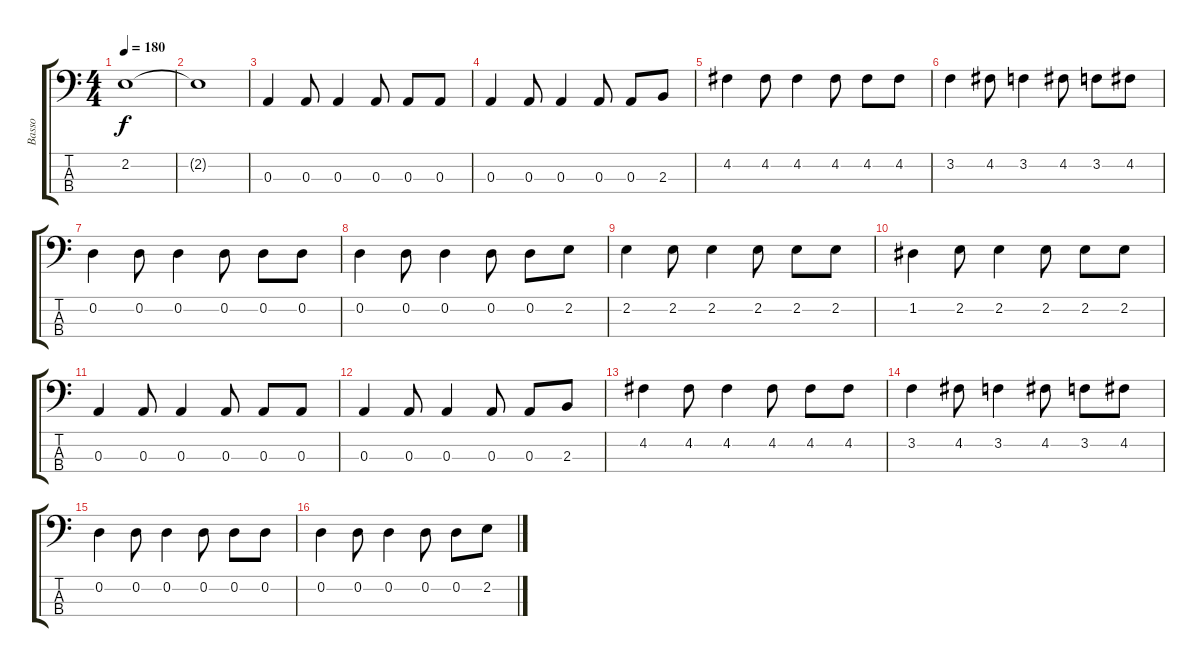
\track ("Basso" "Basso") {instrument electricbasspick}
\staff {score tabs}
\tuning (G2 D2 A1 E1) {hide}
\ts (4 4)
\tempo 180
\clef f4
\ks c
2.2.1{dy f} |
2.2{t}.1 |
0.3.4 0.3.8 0.3.4 0.3.8 0.3.8 0.3.8 |
0.3.4 0.3.8 0.3.4 0.3.8 0.3.8 2.3.8 |
4.2.4 4.2.8 4.2.4 4.2.8 4.2.8 4.2.8 |
3.2.4 4.2.8 3.2.4 4.2.8 3.2.8 4.2.8 |
0.2.4 0.2.8 0.2.4 0.2.8 0.2.8 0.2.8 |
0.2.4 0.2.8 0.2.4 0.2.8 0.2.8 2.2.8 |
2.2.4 2.2.8 2.2.4 2.2.8 2.2.8 2.2.8 |
1.2.4 2.2.8 2.2.4 2.2.8 2.2.8 2.2.8 |
0.3.4 0.3.8 0.3.4 0.3.8 0.3.8 0.3.8 |
0.3.4 0.3.8 0.3.4 0.3.8 0.3.8 2.3.8 |
4.2.4 4.2.8 4.2.4 4.2.8 4.2.8 4.2.8 |
3.2.4 4.2.8 3.2.4 4.2.8 3.2.8 4.2.8 |
0.2.4 0.2.8 0.2.4 0.2.8 0.2.8 0.2.8 |
0.2.4 0.2.8 0.2.4 0.2.8 0.2.8 2.2.8
